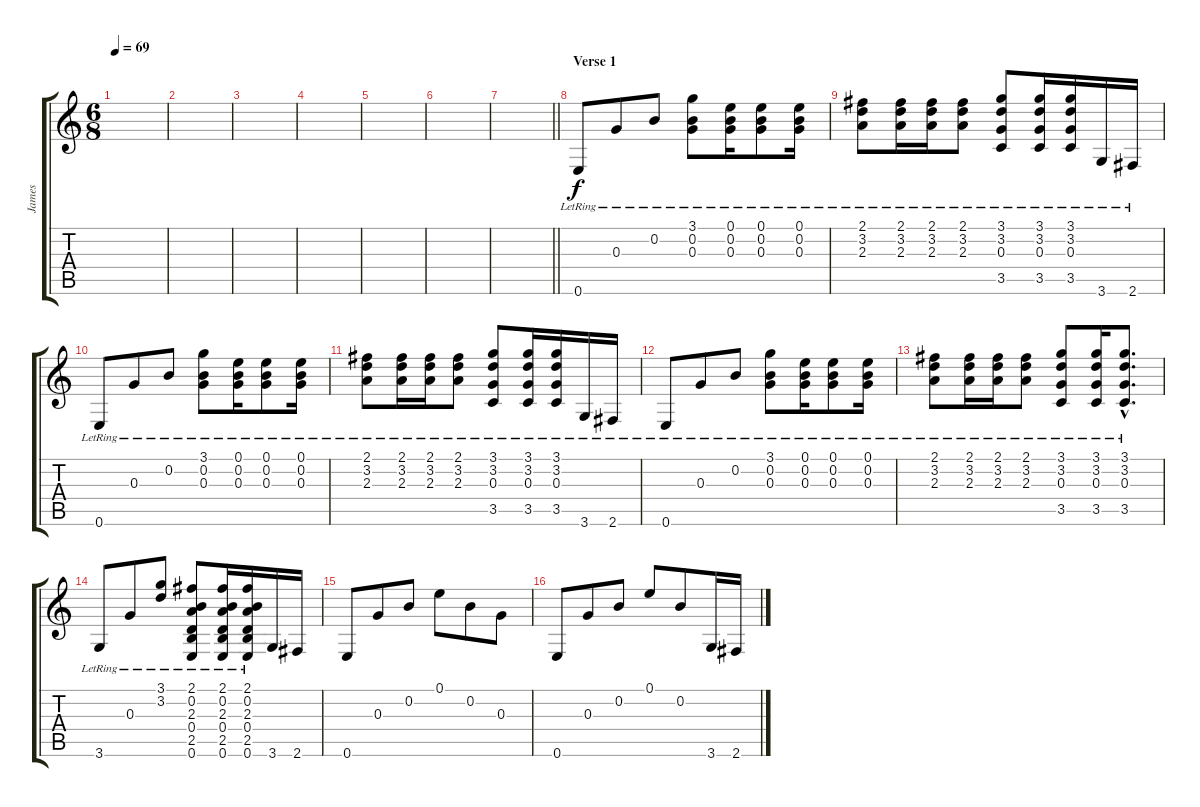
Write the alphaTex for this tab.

\track ("James" "James") {instrument electricguitarclean}
\staff {score tabs}
\tuning (E4 B3 G3 D3 A2 E2) {hide}
\ts (6 8)
\tempo 69
\clef g2
\ks c
|
|
|
|
|
|
\barLineRight lightlight
|
\section ("" "Verse 1")
0.6{lr}.8 0.3{lr}.8 0.2{lr}.8 (3.1{lr} 0.2{lr} 0.3{lr}).8 (0.1{lr} 0.2{lr} 0.3{lr}).16 (0.1{lr} 0.2{lr} 0.3{lr}).8 (0.1{lr} 0.2{lr} 0.3{lr}).16 |
(2.1{lr} 3.2{lr} 2.3{lr}).8 (2.1{lr} 3.2{lr} 2.3{lr}).16 (2.1{lr} 3.2{lr} 2.3{lr}).16 (2.1{lr} 3.2{lr} 2.3{lr}).8 (3.1{lr} 3.2{lr} 0.3{lr} 3.5{lr}).8 (3.1{lr} 3.2{lr} 0.3{lr} 3.5{lr}).16 (3.1{lr} 3.2{lr} 0.3{lr} 3.5{lr}).16 3.6{lr}.16 2.6{lr}.16 |
0.6{lr}.8 0.3{lr}.8 0.2{lr}.8 (3.1{lr} 0.2{lr} 0.3{lr}).8 (0.1{lr} 0.2{lr} 0.3{lr}).16 (0.1{lr} 0.2{lr} 0.3{lr}).8 (0.1{lr} 0.2{lr} 0.3{lr}).16 |
(2.1{lr} 3.2{lr} 2.3{lr}).8 (2.1{lr} 3.2{lr} 2.3{lr}).16 (2.1{lr} 3.2{lr} 2.3{lr}).16 (2.1{lr} 3.2{lr} 2.3{lr}).8 (3.1{lr} 3.2{lr} 0.3{lr} 3.5{lr}).8 (3.1{lr} 3.2{lr} 0.3{lr} 3.5{lr}).16 (3.1{lr} 3.2{lr} 0.3{lr} 3.5{lr}).16 3.6{lr}.16 2.6{lr}.16 |
0.6{lr}.8 0.3{lr}.8 0.2{lr}.8 (3.1{lr} 0.2{lr} 0.3{lr}).8 (0.1{lr} 0.2{lr} 0.3{lr}).16 (0.1{lr} 0.2{lr} 0.3{lr}).8 (0.1{lr} 0.2{lr} 0.3{lr}).16 |
(2.1{lr} 3.2{lr} 2.3{lr}).8 (2.1{lr} 3.2{lr} 2.3{lr}).16 (2.1{lr} 3.2{lr} 2.3{lr}).16 (2.1{lr} 3.2{lr} 2.3{lr}).8 (3.1{lr} 3.2{lr} 0.3{lr} 3.5{lr}).8 (3.1{lr} 3.2{lr} 0.3{lr} 3.5{lr}).16 (3.1{hac lr} 3.2{hac lr} 0.3{hac lr} 3.5{hac lr}).8{d} |
3.6{lr}.8 0.3{lr}.8 (3.1{lr} 3.2{lr}).8 (2.1{lr} 0.2{lr} 2.3{lr} 0.4{lr} 2.5{lr} 0.6{lr}).8 (2.1{lr} 0.2{lr} 2.3{lr} 0.4{lr} 2.5{lr} 0.6{lr}).16 (2.1{lr} 0.2{lr} 2.3{lr} 0.4{lr} 2.5{lr} 0.6{lr}).16 3.6.16 2.6.16 |
0.6.8 0.3.8 0.2.8 0.1.8 0.2.8 0.3.8 |
0.6.8 0.3.8 0.2.8 0.1.8 0.2.8 3.6.16 2.6.16
